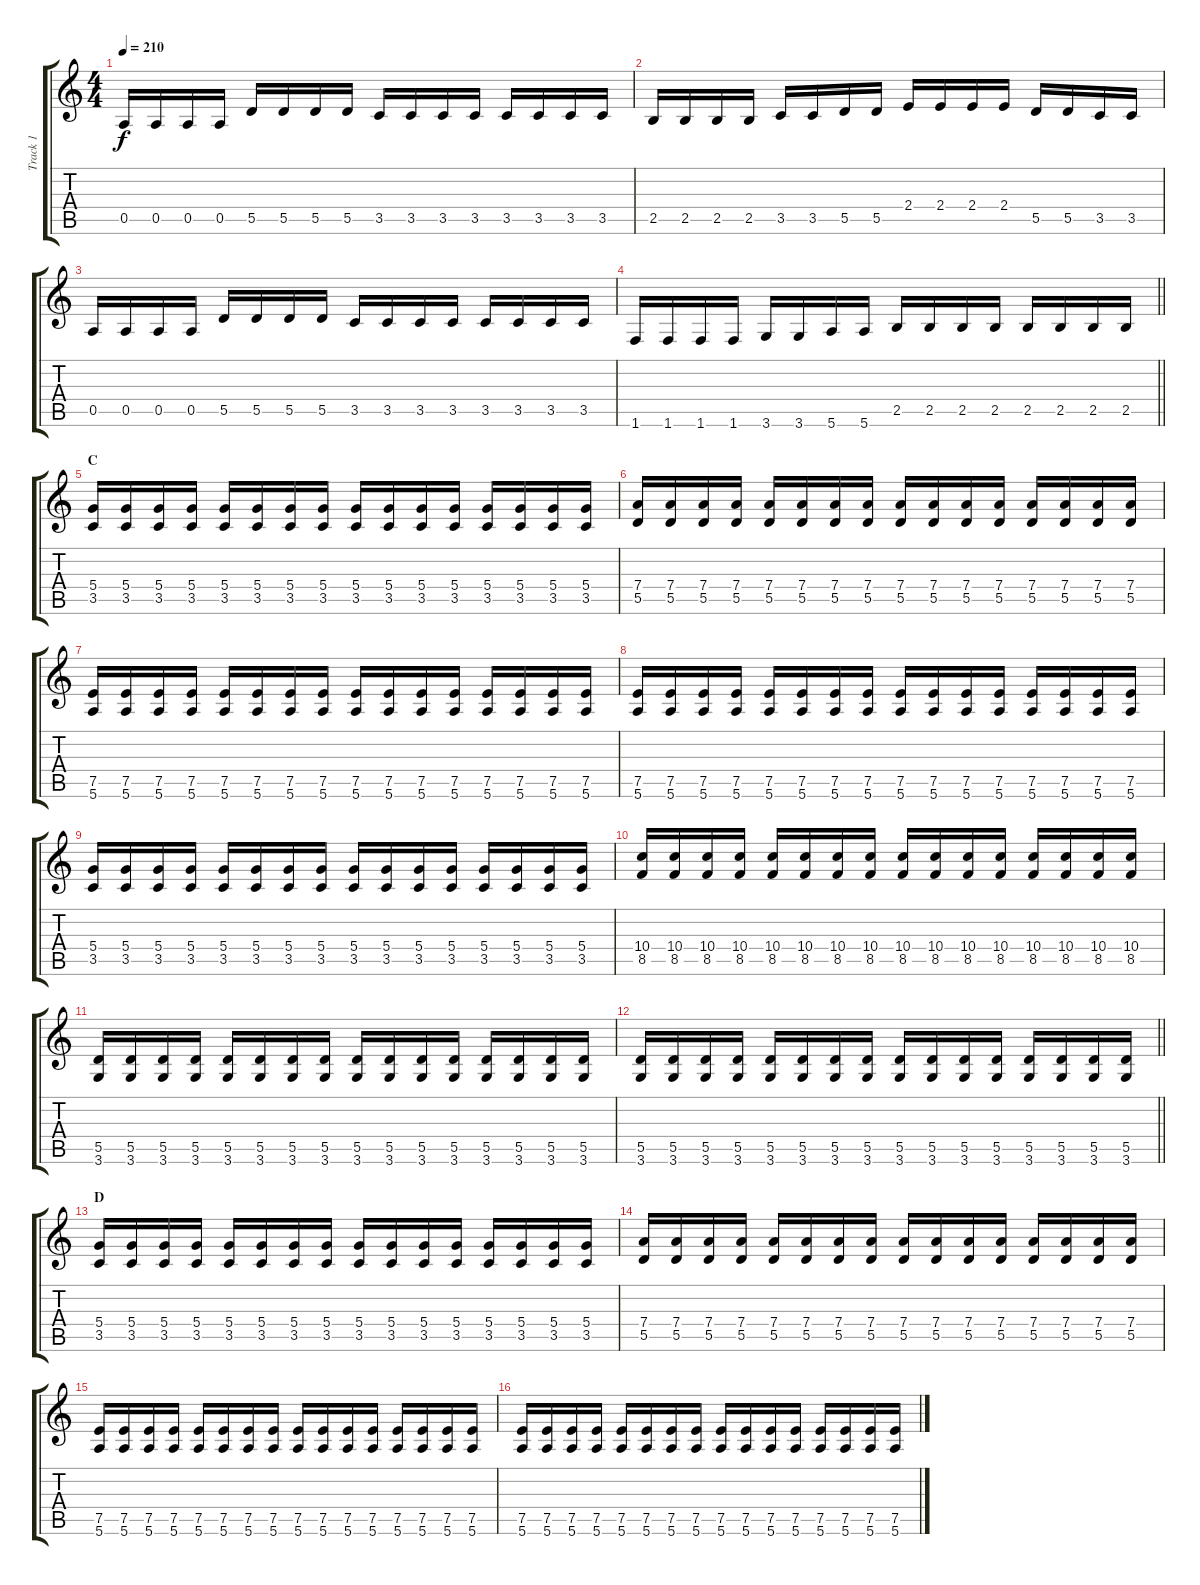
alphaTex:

\track ("Track 1" "Track 1") {instrument distortionguitar}
\staff {score tabs}
\tuning (E4 B3 G3 D3 A2 E2) {hide}
\ts (4 4)
\tempo 210
\clef g2
\ks c
0.5.16{dy f} 0.5.16 0.5.16 0.5.16 5.5.16 5.5.16 5.5.16 5.5.16 3.5.16 3.5.16 3.5.16 3.5.16 3.5.16 3.5.16 3.5.16 3.5.16 |
2.5.16 2.5.16 2.5.16 2.5.16 3.5.16 3.5.16 5.5.16 5.5.16 2.4.16 2.4.16 2.4.16 2.4.16 5.5.16 5.5.16 3.5.16 3.5.16 |
0.5.16 0.5.16 0.5.16 0.5.16 5.5.16 5.5.16 5.5.16 5.5.16 3.5.16 3.5.16 3.5.16 3.5.16 3.5.16 3.5.16 3.5.16 3.5.16 |
\barLineRight lightlight
1.6.16 1.6.16 1.6.16 1.6.16 3.6.16 3.6.16 5.6.16 5.6.16 2.5.16 2.5.16 2.5.16 2.5.16 2.5.16 2.5.16 2.5.16 2.5.16 |
\section ("" "C")
(5.4 3.5).16 (5.4 3.5).16 (5.4 3.5).16 (5.4 3.5).16 (5.4 3.5).16 (5.4 3.5).16 (5.4 3.5).16 (5.4 3.5).16 (5.4 3.5).16 (5.4 3.5).16 (5.4 3.5).16 (5.4 3.5).16 (5.4 3.5).16 (5.4 3.5).16 (5.4 3.5).16 (5.4 3.5).16 |
(7.4 5.5).16 (7.4 5.5).16 (7.4 5.5).16 (7.4 5.5).16 (7.4 5.5).16 (7.4 5.5).16 (7.4 5.5).16 (7.4 5.5).16 (7.4 5.5).16 (7.4 5.5).16 (7.4 5.5).16 (7.4 5.5).16 (7.4 5.5).16 (7.4 5.5).16 (7.4 5.5).16 (7.4 5.5).16 |
(7.5 5.6).16 (7.5 5.6).16 (7.5 5.6).16 (7.5 5.6).16 (7.5 5.6).16 (7.5 5.6).16 (7.5 5.6).16 (7.5 5.6).16 (7.5 5.6).16 (7.5 5.6).16 (7.5 5.6).16 (7.5 5.6).16 (7.5 5.6).16 (7.5 5.6).16 (7.5 5.6).16 (7.5 5.6).16 |
(7.5 5.6).16 (7.5 5.6).16 (7.5 5.6).16 (7.5 5.6).16 (7.5 5.6).16 (7.5 5.6).16 (7.5 5.6).16 (7.5 5.6).16 (7.5 5.6).16 (7.5 5.6).16 (7.5 5.6).16 (7.5 5.6).16 (7.5 5.6).16 (7.5 5.6).16 (7.5 5.6).16 (7.5 5.6).16 |
(5.4 3.5).16 (5.4 3.5).16 (5.4 3.5).16 (5.4 3.5).16 (5.4 3.5).16 (5.4 3.5).16 (5.4 3.5).16 (5.4 3.5).16 (5.4 3.5).16 (5.4 3.5).16 (5.4 3.5).16 (5.4 3.5).16 (5.4 3.5).16 (5.4 3.5).16 (5.4 3.5).16 (5.4 3.5).16 |
(10.4 8.5).16 (10.4 8.5).16 (10.4 8.5).16 (10.4 8.5).16 (10.4 8.5).16 (10.4 8.5).16 (10.4 8.5).16 (10.4 8.5).16 (10.4 8.5).16 (10.4 8.5).16 (10.4 8.5).16 (10.4 8.5).16 (10.4 8.5).16 (10.4 8.5).16 (10.4 8.5).16 (10.4 8.5).16 |
(5.5 3.6).16 (5.5 3.6).16 (5.5 3.6).16 (5.5 3.6).16 (5.5 3.6).16 (5.5 3.6).16 (5.5 3.6).16 (5.5 3.6).16 (5.5 3.6).16 (5.5 3.6).16 (5.5 3.6).16 (5.5 3.6).16 (5.5 3.6).16 (5.5 3.6).16 (5.5 3.6).16 (5.5 3.6).16 |
\barLineRight lightlight
(5.5 3.6).16 (5.5 3.6).16 (5.5 3.6).16 (5.5 3.6).16 (5.5 3.6).16 (5.5 3.6).16 (5.5 3.6).16 (5.5 3.6).16 (5.5 3.6).16 (5.5 3.6).16 (5.5 3.6).16 (5.5 3.6).16 (5.5 3.6).16 (5.5 3.6).16 (5.5 3.6).16 (5.5 3.6).16 |
\section ("" "D")
(5.4 3.5).16 (5.4 3.5).16 (5.4 3.5).16 (5.4 3.5).16 (5.4 3.5).16 (5.4 3.5).16 (5.4 3.5).16 (5.4 3.5).16 (5.4 3.5).16 (5.4 3.5).16 (5.4 3.5).16 (5.4 3.5).16 (5.4 3.5).16 (5.4 3.5).16 (5.4 3.5).16 (5.4 3.5).16 |
(7.4 5.5).16 (7.4 5.5).16 (7.4 5.5).16 (7.4 5.5).16 (7.4 5.5).16 (7.4 5.5).16 (7.4 5.5).16 (7.4 5.5).16 (7.4 5.5).16 (7.4 5.5).16 (7.4 5.5).16 (7.4 5.5).16 (7.4 5.5).16 (7.4 5.5).16 (7.4 5.5).16 (7.4 5.5).16 |
(7.5 5.6).16 (7.5 5.6).16 (7.5 5.6).16 (7.5 5.6).16 (7.5 5.6).16 (7.5 5.6).16 (7.5 5.6).16 (7.5 5.6).16 (7.5 5.6).16 (7.5 5.6).16 (7.5 5.6).16 (7.5 5.6).16 (7.5 5.6).16 (7.5 5.6).16 (7.5 5.6).16 (7.5 5.6).16 |
(7.5 5.6).16 (7.5 5.6).16 (7.5 5.6).16 (7.5 5.6).16 (7.5 5.6).16 (7.5 5.6).16 (7.5 5.6).16 (7.5 5.6).16 (7.5 5.6).16 (7.5 5.6).16 (7.5 5.6).16 (7.5 5.6).16 (7.5 5.6).16 (7.5 5.6).16 (7.5 5.6).16 (7.5 5.6).16
